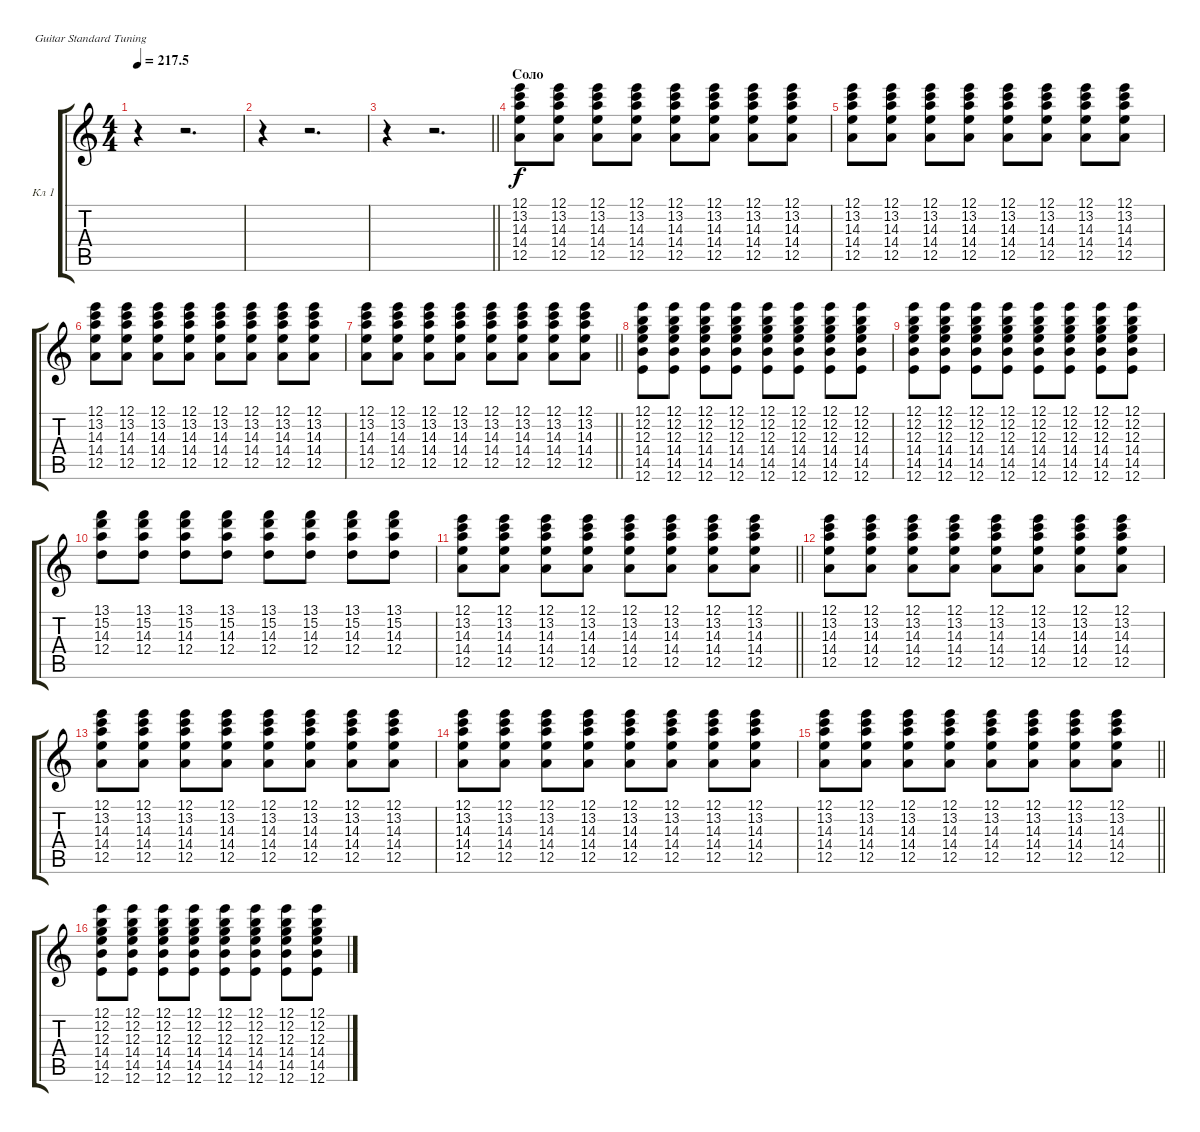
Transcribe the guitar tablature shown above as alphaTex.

\bracketExtendMode groupsimilarinstruments
\firstSystemTrackNameOrientation horizontal
\otherSystemsTrackNameOrientation horizontal
\track ("Клавиши I" "Кл 1") {instrument electricgrandpiano}
\staff {score tabs}
\tuning (E4 B3 G3 D3 A2 E2)
\displaytranspose 12
\ts (4 4)
\tempo
217.5
\accidentals auto
\clef g2
\ottava regular
\simile none
\ks c
r.4{dy f} r.2{d} |
r.4 r.2{d} |
\barLineRight lightlight
r.4 r.2{d} |
\section ("" "Соло")
(12.1 13.2 14.3 14.4 12.5).8 (12.1 13.2 14.3 14.4 12.5).8 (12.1 13.2 14.3 14.4 12.5).8 (12.1 13.2 14.3 14.4 12.5).8 (12.1 13.2 14.3 14.4 12.5).8 (12.1 13.2 14.3 14.4 12.5).8 (12.1 13.2 14.3 14.4 12.5).8 (12.1 13.2 14.3 14.4 12.5).8 |
(12.1 13.2 14.3 14.4 12.5).8 (12.1 13.2 14.3 14.4 12.5).8 (12.1 13.2 14.3 14.4 12.5).8 (12.1 13.2 14.3 14.4 12.5).8 (12.1 13.2 14.3 14.4 12.5).8 (12.1 13.2 14.3 14.4 12.5).8 (12.1 13.2 14.3 14.4 12.5).8 (12.1 13.2 14.3 14.4 12.5).8 |
(12.1 13.2 14.3 14.4 12.5).8 (12.1 13.2 14.3 14.4 12.5).8 (12.1 13.2 14.3 14.4 12.5).8 (12.1 13.2 14.3 14.4 12.5).8 (12.1 13.2 14.3 14.4 12.5).8 (12.1 13.2 14.3 14.4 12.5).8 (12.1 13.2 14.3 14.4 12.5).8 (12.1 13.2 14.3 14.4 12.5).8 |
\barLineRight lightlight
(12.1 13.2 14.3 14.4 12.5).8 (12.1 13.2 14.3 14.4 12.5).8 (12.1 13.2 14.3 14.4 12.5).8 (12.1 13.2 14.3 14.4 12.5).8 (12.1 13.2 14.3 14.4 12.5).8 (12.1 13.2 14.3 14.4 12.5).8 (12.1 13.2 14.3 14.4 12.5).8 (12.1 13.2 14.3 14.4 12.5).8 |
(12.1 12.2 12.3 14.4 14.5 12.6).8 (12.1 12.2 12.3 14.4 14.5 12.6).8 (12.1 12.2 12.3 14.4 14.5 12.6).8 (12.1 12.2 12.3 14.4 14.5 12.6).8 (12.1 12.2 12.3 14.4 14.5 12.6).8 (12.1 12.2 12.3 14.4 14.5 12.6).8 (12.1 12.2 12.3 14.4 14.5 12.6).8 (12.1 12.2 12.3 14.4 14.5 12.6).8 |
(12.1 12.2 12.3 14.4 14.5 12.6).8 (12.1 12.2 12.3 14.4 14.5 12.6).8 (12.1 12.2 12.3 14.4 14.5 12.6).8 (12.1 12.2 12.3 14.4 14.5 12.6).8 (12.1 12.2 12.3 14.4 14.5 12.6).8 (12.1 12.2 12.3 14.4 14.5 12.6).8 (12.1 12.2 12.3 14.4 14.5 12.6).8 (12.1 12.2 12.3 14.4 14.5 12.6).8 |
(13.1 15.2 14.3 12.4).8 (13.1 15.2 14.3 12.4).8 (13.1 15.2 14.3 12.4).8 (13.1 15.2 14.3 12.4).8 (13.1 15.2 14.3 12.4).8 (13.1 15.2 14.3 12.4).8 (13.1 15.2 14.3 12.4).8 (13.1 15.2 14.3 12.4).8 |
\barLineRight lightlight
(12.1 13.2 14.3 14.4 12.5).8 (12.1 13.2 14.3 14.4 12.5).8 (12.1 13.2 14.3 14.4 12.5).8 (12.1 13.2 14.3 14.4 12.5).8 (12.1 13.2 14.3 14.4 12.5).8 (12.1 13.2 14.3 14.4 12.5).8 (12.1 13.2 14.3 14.4 12.5).8 (12.1 13.2 14.3 14.4 12.5).8 |
(12.1 13.2 14.3 14.4 12.5).8 (12.1 13.2 14.3 14.4 12.5).8 (12.1 13.2 14.3 14.4 12.5).8 (12.1 13.2 14.3 14.4 12.5).8 (12.1 13.2 14.3 14.4 12.5).8 (12.1 13.2 14.3 14.4 12.5).8 (12.1 13.2 14.3 14.4 12.5).8 (12.1 13.2 14.3 14.4 12.5).8 |
(12.1 13.2 14.3 14.4 12.5).8 (12.1 13.2 14.3 14.4 12.5).8 (12.1 13.2 14.3 14.4 12.5).8 (12.1 13.2 14.3 14.4 12.5).8 (12.1 13.2 14.3 14.4 12.5).8 (12.1 13.2 14.3 14.4 12.5).8 (12.1 13.2 14.3 14.4 12.5).8 (12.1 13.2 14.3 14.4 12.5).8 |
(12.1 13.2 14.3 14.4 12.5).8 (12.1 13.2 14.3 14.4 12.5).8 (12.1 13.2 14.3 14.4 12.5).8 (12.1 13.2 14.3 14.4 12.5).8 (12.1 13.2 14.3 14.4 12.5).8 (12.1 13.2 14.3 14.4 12.5).8 (12.1 13.2 14.3 14.4 12.5).8 (12.1 13.2 14.3 14.4 12.5).8 |
\barLineRight lightlight
(12.1 13.2 14.3 14.4 12.5).8 (12.1 13.2 14.3 14.4 12.5).8 (12.1 13.2 14.3 14.4 12.5).8 (12.1 13.2 14.3 14.4 12.5).8 (12.1 13.2 14.3 14.4 12.5).8 (12.1 13.2 14.3 14.4 12.5).8 (12.1 13.2 14.3 14.4 12.5).8 (12.1 13.2 14.3 14.4 12.5).8 |
(12.1 12.2 12.3 14.4 14.5 12.6).8 (12.1 12.2 12.3 14.4 14.5 12.6).8 (12.1 12.2 12.3 14.4 14.5 12.6).8 (12.1 12.2 12.3 14.4 14.5 12.6).8 (12.1 12.2 12.3 14.4 14.5 12.6).8 (12.1 12.2 12.3 14.4 14.5 12.6).8 (12.1 12.2 12.3 14.4 14.5 12.6).8 (12.1 12.2 12.3 14.4 14.5 12.6).8
